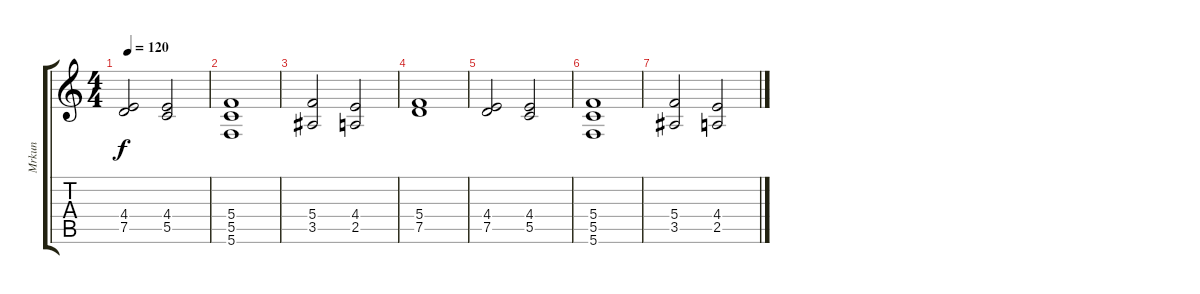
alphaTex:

\track ("Mrkun" "Mrkun") {instrument distortionguitar}
\staff {score tabs}
\tuning (D4 A3 F3 C3 G2 C2) {hide}
\ts (4 4)
\tempo 120
\clef g2
\ks c
(4.4 7.5).2{dy f} (4.4 5.5).2 |
(5.4 5.5 5.6).1 |
(5.4 3.5).2 (4.4 2.5).2 |
(5.4 7.5).1 |
(4.4 7.5).2 (4.4 5.5).2 |
(5.4 5.5 5.6).1 |
(5.4 3.5).2 (4.4 2.5).2
